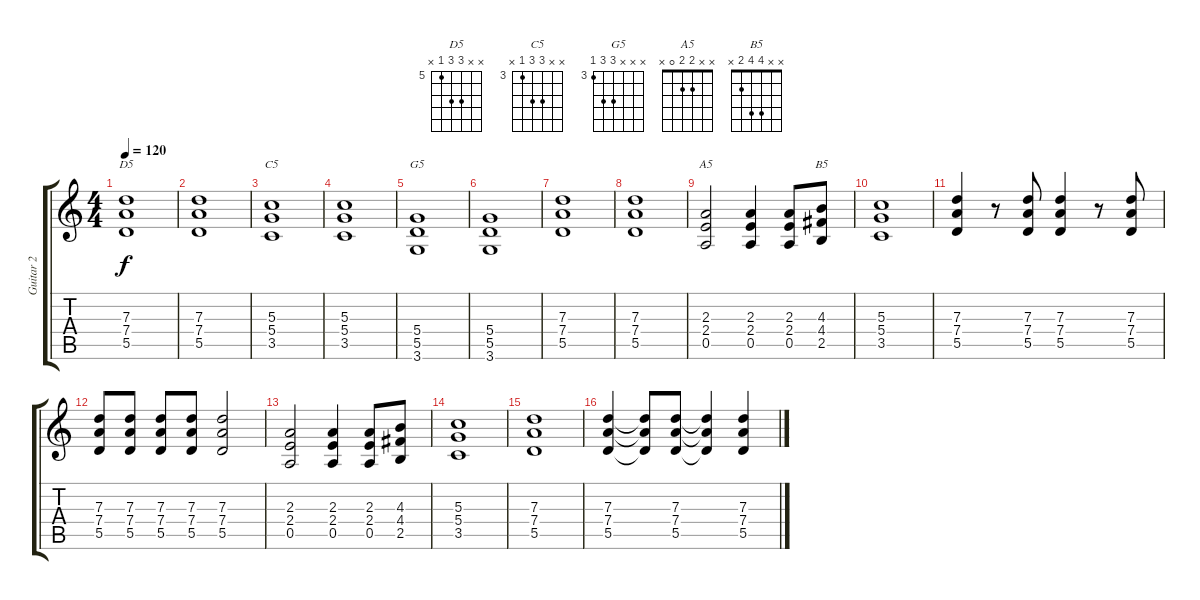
\track ("Guitar 2" "Guitar 2") {instrument overdrivenguitar}
\staff {score tabs}
\tuning (E4 B3 G3 D3 A2 E2) {hide}
\chord ("D5" x x 7 7 5 x) {firstfret 5}
\chord ("C5" x x 5 5 3 x) {firstfret 3}
\chord ("G5" x x x 5 5 3) {firstfret 3}
\chord ("A5" x x 2 2 0 x)
\chord ("B5" x x 4 4 2 x)
\ts (4 4)
\tempo 120
\clef g2
\ks c
(7.3 7.4 5.5).1{ch "D5" dy f} |
(7.3 7.4 5.5).1 |
(5.3 5.4 3.5).1{ch "C5"} |
(5.3 5.4 3.5).1 |
(5.4 5.5 3.6).1{ch "G5"} |
(5.4 5.5 3.6).1 |
(7.3 7.4 5.5).1 |
(7.3 7.4 5.5).1 |
(2.3 2.4 0.5).2{ch "A5"} (2.3 2.4 0.5).4 (2.3 2.4 0.5).8 (4.3 4.4 2.5).8{ch "B5"} |
(5.3 5.4 3.5).1 |
(7.3 7.4 5.5).4 r.8 (7.3 7.4 5.5).8 (7.3 7.4 5.5).4 r.8 (7.3 7.4 5.5).8 |
(7.3 7.4 5.5).8 (7.3 7.4 5.5).8 (7.3 7.4 5.5).8 (7.3 7.4 5.5).8 (7.3 7.4 5.5).2 |
(2.3 2.4 0.5).2 (2.3 2.4 0.5).4 (2.3 2.4 0.5).8 (4.3 4.4 2.5).8 |
(5.3 5.4 3.5).1 |
(7.3 7.4 5.5).1 |
(7.3 7.4 5.5).4 (7.3{t} 7.4{t} 5.5{t}).8 (7.3 7.4 5.5).8 (7.3{t} 7.4{t} 5.5{t}).4 (7.3 7.4 5.5).4
